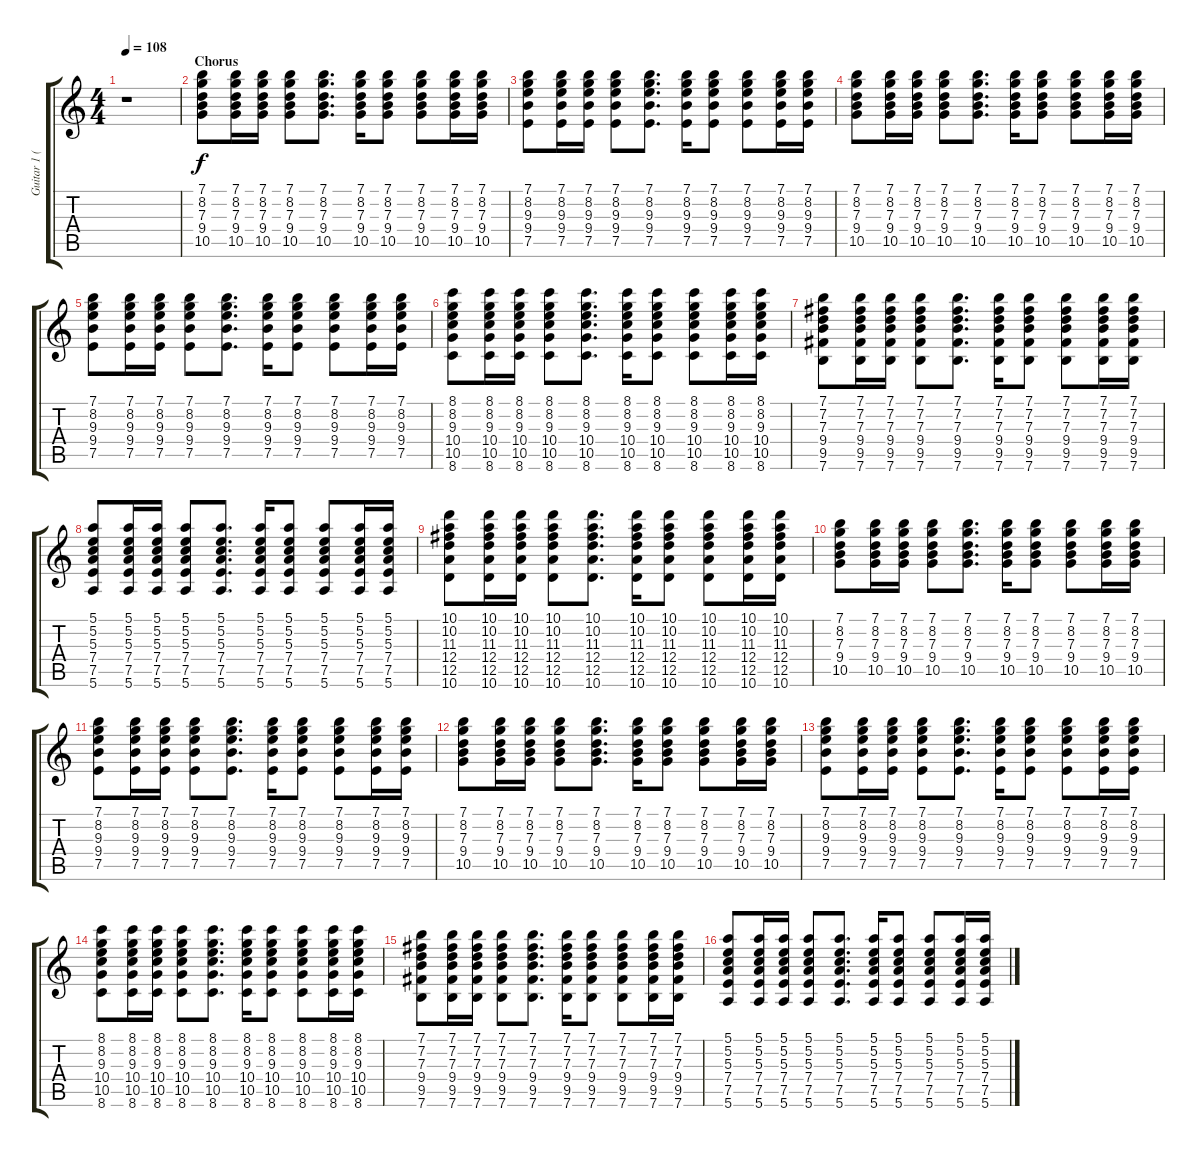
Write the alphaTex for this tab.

\track ("Guitar 1 (Josh Klinghoffer)" "Guitar 1 (") {instrument overdrivenguitar}
\staff {score tabs}
\tuning (E4 B3 G3 D3 A2 E2) {hide}
\ts (4 4)
\tempo 108
\clef g2
\ks c
r.1{dy f} |
\section ("" "Chorus")
(7.1 8.2 7.3 9.4 10.5).8 (7.1 8.2 7.3 9.4 10.5).16 (7.1 8.2 7.3 9.4 10.5).16 (7.1 8.2 7.3 9.4 10.5).8 (7.1 8.2 7.3 9.4 10.5).8{d} (7.1 8.2 7.3 9.4 10.5).16 (7.1 8.2 7.3 9.4 10.5).8 (7.1 8.2 7.3 9.4 10.5).8 (7.1 8.2 7.3 9.4 10.5).16 (7.1 8.2 7.3 9.4 10.5).16 |
(7.1 8.2 9.3 9.4 7.5).8 (7.1 8.2 9.3 9.4 7.5).16 (7.1 8.2 9.3 9.4 7.5).16 (7.1 8.2 9.3 9.4 7.5).8 (7.1 8.2 9.3 9.4 7.5).8{d} (7.1 8.2 9.3 9.4 7.5).16 (7.1 8.2 9.3 9.4 7.5).8 (7.1 8.2 9.3 9.4 7.5).8 (7.1 8.2 9.3 9.4 7.5).16 (7.1 8.2 9.3 9.4 7.5).16 |
(7.1 8.2 7.3 9.4 10.5).8 (7.1 8.2 7.3 9.4 10.5).16 (7.1 8.2 7.3 9.4 10.5).16 (7.1 8.2 7.3 9.4 10.5).8 (7.1 8.2 7.3 9.4 10.5).8{d} (7.1 8.2 7.3 9.4 10.5).16 (7.1 8.2 7.3 9.4 10.5).8 (7.1 8.2 7.3 9.4 10.5).8 (7.1 8.2 7.3 9.4 10.5).16 (7.1 8.2 7.3 9.4 10.5).16 |
(7.1 8.2 9.3 9.4 7.5).8 (7.1 8.2 9.3 9.4 7.5).16 (7.1 8.2 9.3 9.4 7.5).16 (7.1 8.2 9.3 9.4 7.5).8 (7.1 8.2 9.3 9.4 7.5).8{d} (7.1 8.2 9.3 9.4 7.5).16 (7.1 8.2 9.3 9.4 7.5).8 (7.1 8.2 9.3 9.4 7.5).8 (7.1 8.2 9.3 9.4 7.5).16 (7.1 8.2 9.3 9.4 7.5).16 |
(8.1 8.2 9.3 10.4 10.5 8.6).8 (8.1 8.2 9.3 10.4 10.5 8.6).16 (8.1 8.2 9.3 10.4 10.5 8.6).16 (8.1 8.2 9.3 10.4 10.5 8.6).8 (8.1 8.2 9.3 10.4 10.5 8.6).8{d} (8.1 8.2 9.3 10.4 10.5 8.6).16 (8.1 8.2 9.3 10.4 10.5 8.6).8 (8.1 8.2 9.3 10.4 10.5 8.6).8 (8.1 8.2 9.3 10.4 10.5 8.6).16 (8.1 8.2 9.3 10.4 10.5 8.6).16 |
(7.1 7.2 7.3 9.4 9.5 7.6).8 (7.1 7.2 7.3 9.4 9.5 7.6).16 (7.1 7.2 7.3 9.4 9.5 7.6).16 (7.1 7.2 7.3 9.4 9.5 7.6).8 (7.1 7.2 7.3 9.4 9.5 7.6).8{d} (7.1 7.2 7.3 9.4 9.5 7.6).16 (7.1 7.2 7.3 9.4 9.5 7.6).8 (7.1 7.2 7.3 9.4 9.5 7.6).8 (7.1 7.2 7.3 9.4 9.5 7.6).16 (7.1 7.2 7.3 9.4 9.5 7.6).16 |
(5.1 5.2 5.3 7.4 7.5 5.6).8 (5.1 5.2 5.3 7.4 7.5 5.6).16 (5.1 5.2 5.3 7.4 7.5 5.6).16 (5.1 5.2 5.3 7.4 7.5 5.6).8 (5.1 5.2 5.3 7.4 7.5 5.6).8{d} (5.1 5.2 5.3 7.4 7.5 5.6).16 (5.1 5.2 5.3 7.4 7.5 5.6).8 (5.1 5.2 5.3 7.4 7.5 5.6).8 (5.1 5.2 5.3 7.4 7.5 5.6).16 (5.1 5.2 5.3 7.4 7.5 5.6).16 |
(10.1 10.2 11.3 12.4 12.5 10.6).8 (10.1 10.2 11.3 12.4 12.5 10.6).16 (10.1 10.2 11.3 12.4 12.5 10.6).16 (10.1 10.2 11.3 12.4 12.5 10.6).8 (10.1 10.2 11.3 12.4 12.5 10.6).8{d} (10.1 10.2 11.3 12.4 12.5 10.6).16 (10.1 10.2 11.3 12.4 12.5 10.6).8 (10.1 10.2 11.3 12.4 12.5 10.6).8 (10.1 10.2 11.3 12.4 12.5 10.6).16 (10.1 10.2 11.3 12.4 12.5 10.6).16 |
(7.1 8.2 7.3 9.4 10.5).8 (7.1 8.2 7.3 9.4 10.5).16 (7.1 8.2 7.3 9.4 10.5).16 (7.1 8.2 7.3 9.4 10.5).8 (7.1 8.2 7.3 9.4 10.5).8{d} (7.1 8.2 7.3 9.4 10.5).16 (7.1 8.2 7.3 9.4 10.5).8 (7.1 8.2 7.3 9.4 10.5).8 (7.1 8.2 7.3 9.4 10.5).16 (7.1 8.2 7.3 9.4 10.5).16 |
(7.1 8.2 9.3 9.4 7.5).8 (7.1 8.2 9.3 9.4 7.5).16 (7.1 8.2 9.3 9.4 7.5).16 (7.1 8.2 9.3 9.4 7.5).8 (7.1 8.2 9.3 9.4 7.5).8{d} (7.1 8.2 9.3 9.4 7.5).16 (7.1 8.2 9.3 9.4 7.5).8 (7.1 8.2 9.3 9.4 7.5).8 (7.1 8.2 9.3 9.4 7.5).16 (7.1 8.2 9.3 9.4 7.5).16 |
(7.1 8.2 7.3 9.4 10.5).8 (7.1 8.2 7.3 9.4 10.5).16 (7.1 8.2 7.3 9.4 10.5).16 (7.1 8.2 7.3 9.4 10.5).8 (7.1 8.2 7.3 9.4 10.5).8{d} (7.1 8.2 7.3 9.4 10.5).16 (7.1 8.2 7.3 9.4 10.5).8 (7.1 8.2 7.3 9.4 10.5).8 (7.1 8.2 7.3 9.4 10.5).16 (7.1 8.2 7.3 9.4 10.5).16 |
(7.1 8.2 9.3 9.4 7.5).8 (7.1 8.2 9.3 9.4 7.5).16 (7.1 8.2 9.3 9.4 7.5).16 (7.1 8.2 9.3 9.4 7.5).8 (7.1 8.2 9.3 9.4 7.5).8{d} (7.1 8.2 9.3 9.4 7.5).16 (7.1 8.2 9.3 9.4 7.5).8 (7.1 8.2 9.3 9.4 7.5).8 (7.1 8.2 9.3 9.4 7.5).16 (7.1 8.2 9.3 9.4 7.5).16 |
(8.1 8.2 9.3 10.4 10.5 8.6).8 (8.1 8.2 9.3 10.4 10.5 8.6).16 (8.1 8.2 9.3 10.4 10.5 8.6).16 (8.1 8.2 9.3 10.4 10.5 8.6).8 (8.1 8.2 9.3 10.4 10.5 8.6).8{d} (8.1 8.2 9.3 10.4 10.5 8.6).16 (8.1 8.2 9.3 10.4 10.5 8.6).8 (8.1 8.2 9.3 10.4 10.5 8.6).8 (8.1 8.2 9.3 10.4 10.5 8.6).16 (8.1 8.2 9.3 10.4 10.5 8.6).16 |
(7.1 7.2 7.3 9.4 9.5 7.6).8 (7.1 7.2 7.3 9.4 9.5 7.6).16 (7.1 7.2 7.3 9.4 9.5 7.6).16 (7.1 7.2 7.3 9.4 9.5 7.6).8 (7.1 7.2 7.3 9.4 9.5 7.6).8{d} (7.1 7.2 7.3 9.4 9.5 7.6).16 (7.1 7.2 7.3 9.4 9.5 7.6).8 (7.1 7.2 7.3 9.4 9.5 7.6).8 (7.1 7.2 7.3 9.4 9.5 7.6).16 (7.1 7.2 7.3 9.4 9.5 7.6).16 |
(5.1 5.2 5.3 7.4 7.5 5.6).8 (5.1 5.2 5.3 7.4 7.5 5.6).16 (5.1 5.2 5.3 7.4 7.5 5.6).16 (5.1 5.2 5.3 7.4 7.5 5.6).8 (5.1 5.2 5.3 7.4 7.5 5.6).8{d} (5.1 5.2 5.3 7.4 7.5 5.6).16 (5.1 5.2 5.3 7.4 7.5 5.6).8 (5.1 5.2 5.3 7.4 7.5 5.6).8 (5.1 5.2 5.3 7.4 7.5 5.6).16 (5.1 5.2 5.3 7.4 7.5 5.6).16
